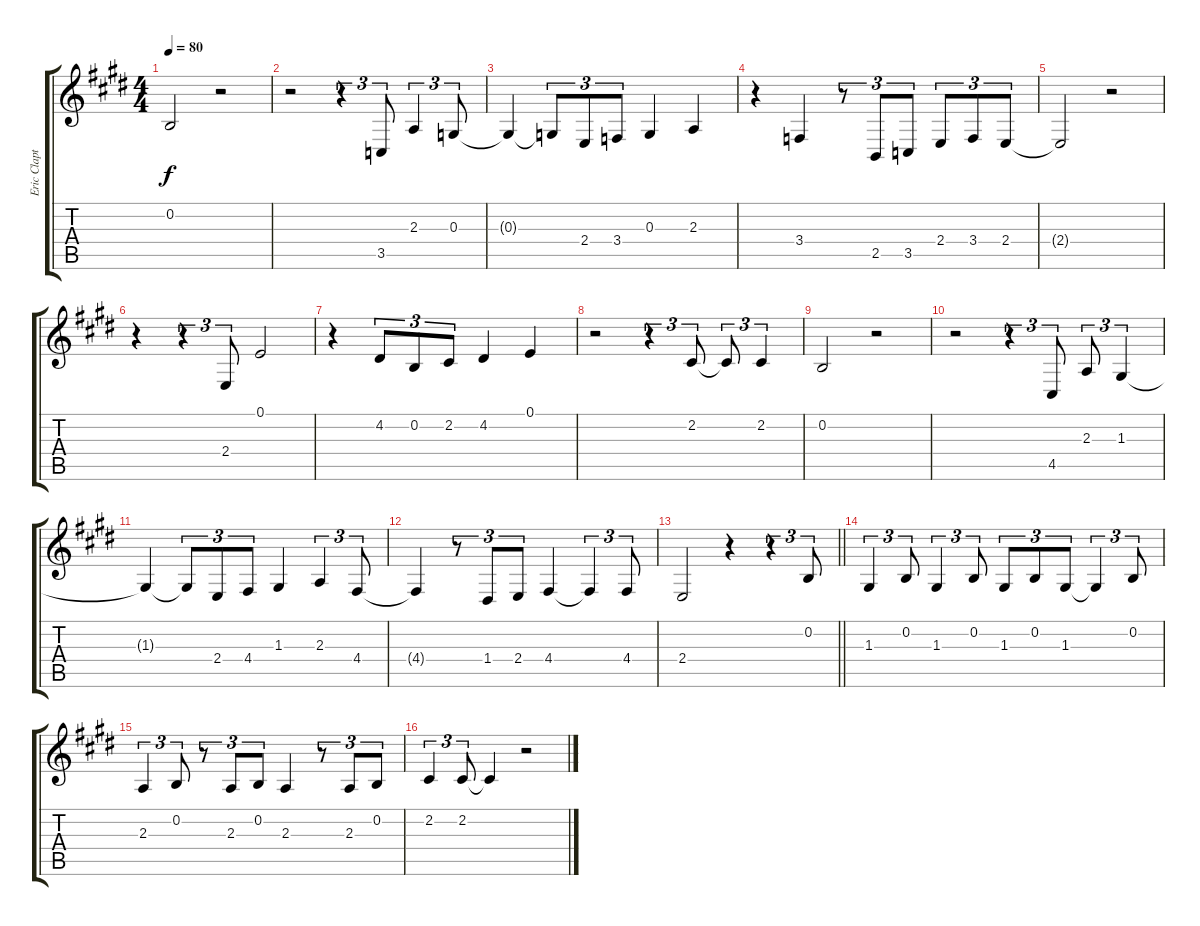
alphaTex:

\track ("Eric Clapton Voice" "Eric Clapt") {instrument sopranosax}
\staff {score tabs}
\tuning (E4 B3 G3 D3 A2 E2) {hide}
\ts (4 4)
\tempo 80
\clef g2
\ks e
0.2{t}.2{dy f} r.2 |
r.2 r.4{tu (3 2)} 3.5.8{tu (3 2)} 2.3.4{tu (3 2)} 0.3.8{tu (3 2)} |
0.3{t}.4 0.3{t}.8{tu (3 2)} 2.4.8{tu (3 2)} 3.4.8{tu (3 2)} 0.3.4 2.3.4 |
r.4 3.4.4 r.8{tu (3 2)} 2.5.8{tu (3 2)} 3.5.8{tu (3 2)} 2.4.8{tu (3 2)} 3.4.8{tu (3 2)} 2.4.8{tu (3 2)} |
2.4{t}.2 r.2 |
r.4 r.4{tu (3 2)} 2.4.8{tu (3 2)} 0.1.2 |
r.4 4.2.8{tu (3 2)} 0.2.8{tu (3 2)} 2.2.8{tu (3 2)} 4.2.4 0.1.4 |
r.2 r.4{tu (3 2)} 2.2.8{tu (3 2)} 2.2{t}.8{tu (3 2)} 2.2.4{tu (3 2)} |
0.2.2 r.2 |
r.2 r.4{tu (3 2)} 4.5.8{tu (3 2)} 2.3.8{tu (3 2)} 1.3.4{tu (3 2)} |
1.3{t}.4 1.3{t}.8{tu (3 2)} 2.4.8{tu (3 2)} 4.4.8{tu (3 2)} 1.3.4 2.3.4{tu (3 2)} 4.4.8{tu (3 2)} |
4.4{t}.4 r.8{tu (3 2)} 1.4.8{tu (3 2)} 2.4.8{tu (3 2)} 4.4.4 4.4{t}.4{tu (3 2)} 4.4.8{tu (3 2)} |
\barLineRight lightlight
2.4.2 r.4 r.4{tu (3 2)} 0.2.8{tu (3 2)} |
1.3.4{tu (3 2)} 0.2.8{tu (3 2)} 1.3.4{tu (3 2)} 0.2.8{tu (3 2)} 1.3.8{tu (3 2)} 0.2.8{tu (3 2)} 1.3.8{tu (3 2)} 1.3{t}.4{tu (3 2)} 0.2.8{tu (3 2)} |
2.3.4{tu (3 2)} 0.2.8{tu (3 2)} r.8{tu (3 2)} 2.3.8{tu (3 2)} 0.2.8{tu (3 2)} 2.3.4 r.8{tu (3 2)} 2.3.8{tu (3 2)} 0.2.8{tu (3 2)} |
2.2.4{tu (3 2)} 2.2.8{tu (3 2)} 2.2{t}.4 r.2
